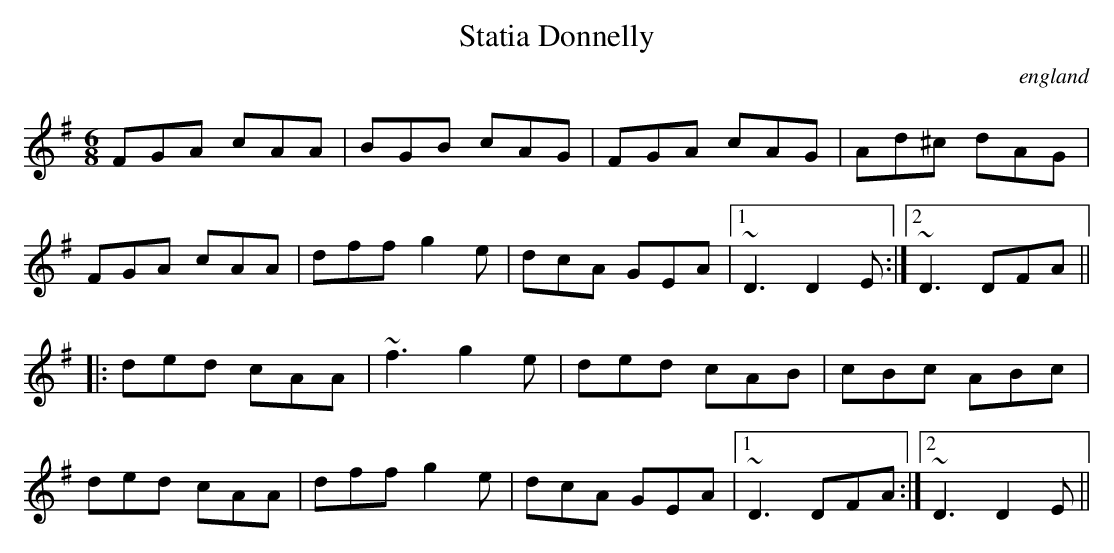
X:1
T:Statia Donnelly
O:england
M:6/8
K:Dmix
FGA cAA|BGB cAG|FGA cAG|Ad^c dAG|
FGA cAA|dff g2e|dcA GEA|1 ~D3 D2E:|2 ~D3 DFA||
|:ded cAA|~f3 g2e|ded cAB|cBc ABc|
ded cAA|dff g2e|dcA GEA|1 ~D3 DFA:|2 ~D3 D2E||
